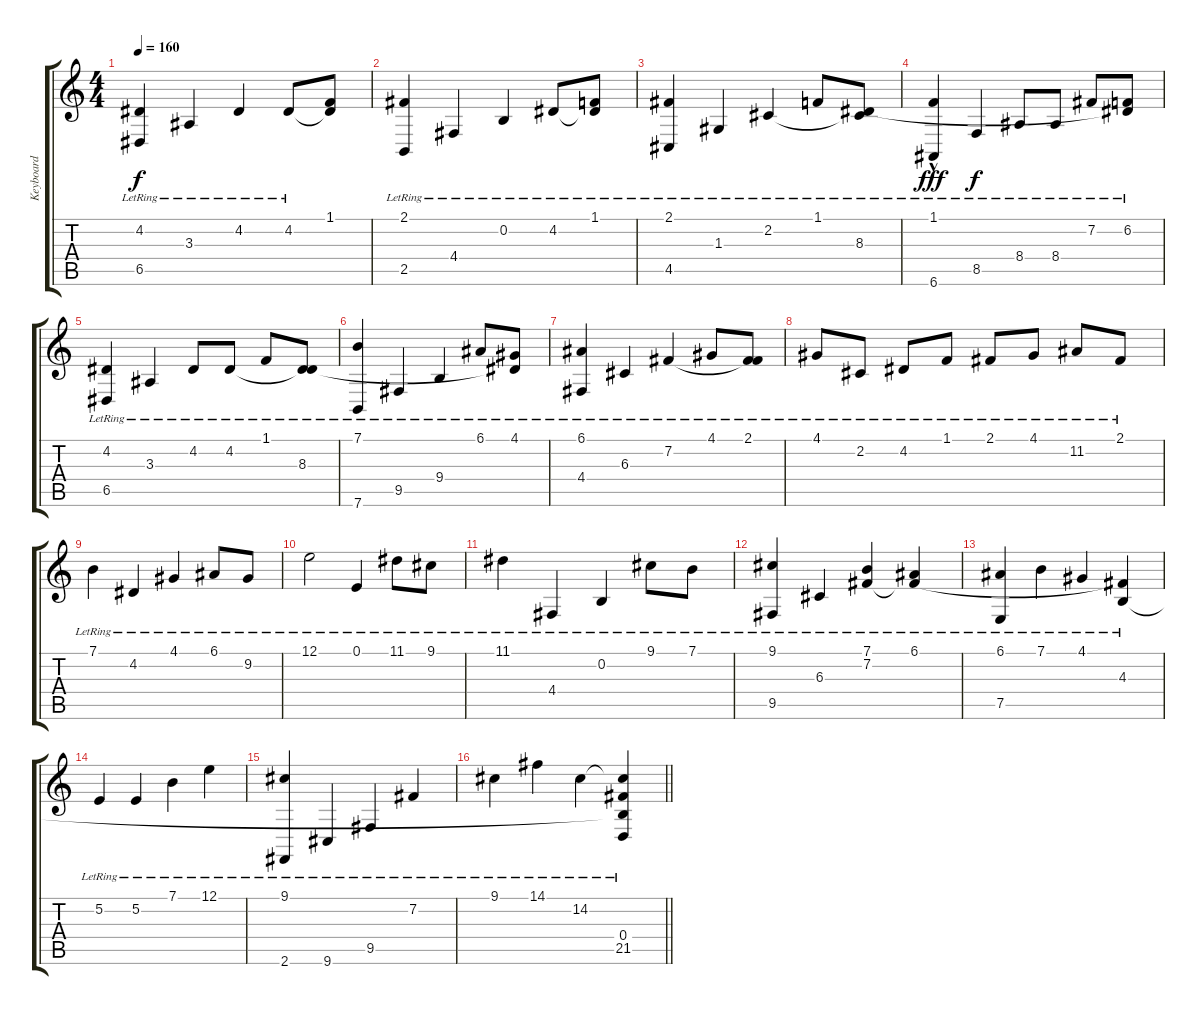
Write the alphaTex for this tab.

\track ("Keyboard" "Keyboard") {instrument pad1newage}
\staff {score tabs}
\tuning (E4 B3 G3 D3 A2 E2) {hide}
\ts (4 4)
\tempo 160
\clef g2
\ks c
(4.2{lr} 6.5{lr}).4{dy f volume 14} 3.3{lr}.4 4.2{lr}.4 4.2{lr}.8 (1.1 4.2{t}).8 |
(2.1{lr} 2.5{lr}).4 4.4{lr}.4 0.2{lr}.4 4.2{lr}.8 (1.1{lr} 4.2{t}).8 |
(2.1{lr} 4.5{lr}).4 1.3{lr}.4 2.2{lr}.4 1.1{lr}.8 (2.2{t} 8.3{lr}).8 |
(1.1{hac} 6.6{lr}).4{dy fff} 8.5{lr}.4{dy f} 8.4{lr}.8 8.4{lr}.8 7.2{lr}.8 (6.2{lr} 8.3{t}).8 |
(4.2{lr} 6.5{lr}).4 3.3{lr}.4 4.2{lr}.8 4.2{lr}.8 1.1{lr}.8 (4.2{t} 8.3{lr}).8 |
(7.1{lr} 7.6{lr}).4 9.5{lr}.4 9.4{lr}.4 6.1{lr}.8 (4.1{lr} 4.2{t}).8 |
(6.1{lr} 4.4{lr}).4 6.3{lr}.4 7.2{lr}.4 4.1{lr}.8 (2.1{lr} 7.2{t}).8 |
4.1{lr}.8 2.2{lr}.8 4.2{lr}.8 1.1{lr}.8 2.1{lr}.8 4.1{lr}.8 11.2{lr}.8 2.1{lr}.8 |
7.1{lr}.4 4.2{lr}.4 4.1{lr}.4 6.1{lr}.8 9.2{lr}.8 |
12.1{lr}.2 0.1{lr}.4 11.1{lr}.8 9.1{lr}.8 |
11.1{lr}.4 4.4{lr}.4 0.2{lr}.4 9.1{lr}.8 7.1{lr}.8 |
(9.1{lr} 9.5{lr}).4 6.3{lr}.4 (7.1{lr} 7.2{lr}).4 (6.1{lr} 7.2{t}).4 |
(6.1{lr} 7.5{lr}).4 7.1{lr}.4 4.1{lr}.4 (7.2{t} 4.3{lr}).4 |
5.2{lr}.4 5.2{lr}.4 7.1{lr}.4 12.1{lr}.4 |
(9.1{lr} 2.6{lr}).4 9.6{lr}.4 9.5{lr}.4 7.2{lr}.4 |
\barLineRight lightlight
9.1{lr}.4 14.1{lr}.4 14.2{lr}.4 (14.2{t} 4.3{t} 0.4 21.5{lr}).4
